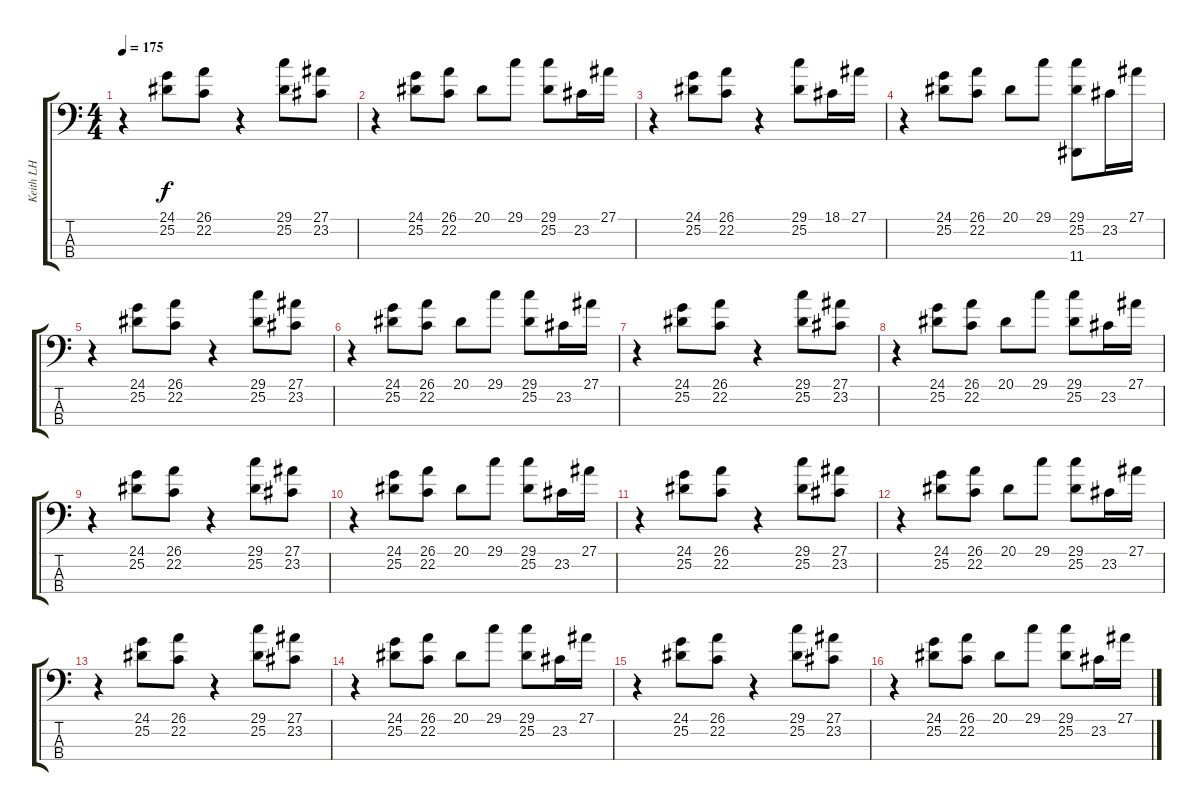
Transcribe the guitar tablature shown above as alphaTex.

\track ("Keith LH" "Keith LH") {instrument lead8bassandlead}
\staff {score tabs}
\tuning (G2 D2 A1 E1) {hide}
\ts (4 4)
\tempo 175
\clef f4
\ks c
r.4{dy f} (24.1 25.2).8 (26.1 22.2).8 r.4 (29.1 25.2).8 (27.1 23.2).8 |
r.4 (24.1 25.2).8 (26.1 22.2).8 20.1.8 29.1.8 (29.1 25.2).8 23.2.16 27.1.16 |
r.4 (24.1 25.2).8 (26.1 22.2).8 r.4 (29.1 25.2).8 18.1.16 27.1.16 |
r.4 (24.1 25.2).8 (26.1 22.2).8 20.1.8 29.1.8 (29.1 25.2 11.4).8 23.2.16 27.1.16 |
r.4 (24.1 25.2).8 (26.1 22.2).8 r.4 (29.1 25.2).8 (27.1 23.2).8 |
r.4 (24.1 25.2).8 (26.1 22.2).8 20.1.8 29.1.8 (29.1 25.2).8 23.2.16 27.1.16 |
r.4 (24.1 25.2).8 (26.1 22.2).8 r.4 (29.1 25.2).8 (27.1 23.2).8 |
r.4 (24.1 25.2).8 (26.1 22.2).8 20.1.8 29.1.8 (29.1 25.2).8 23.2.16 27.1.16 |
r.4 (24.1 25.2).8 (26.1 22.2).8 r.4 (29.1 25.2).8 (27.1 23.2).8 |
r.4 (24.1 25.2).8 (26.1 22.2).8 20.1.8 29.1.8 (29.1 25.2).8 23.2.16 27.1.16 |
r.4 (24.1 25.2).8 (26.1 22.2).8 r.4 (29.1 25.2).8 (27.1 23.2).8 |
r.4 (24.1 25.2).8 (26.1 22.2).8 20.1.8 29.1.8 (29.1 25.2).8 23.2.16 27.1.16 |
r.4 (24.1 25.2).8 (26.1 22.2).8 r.4 (29.1 25.2).8 (27.1 23.2).8 |
r.4 (24.1 25.2).8 (26.1 22.2).8 20.1.8 29.1.8 (29.1 25.2).8 23.2.16 27.1.16 |
r.4 (24.1 25.2).8 (26.1 22.2).8 r.4 (29.1 25.2).8 (27.1 23.2).8 |
r.4 (24.1 25.2).8 (26.1 22.2).8 20.1.8 29.1.8 (29.1 25.2).8 23.2.16 27.1.16
